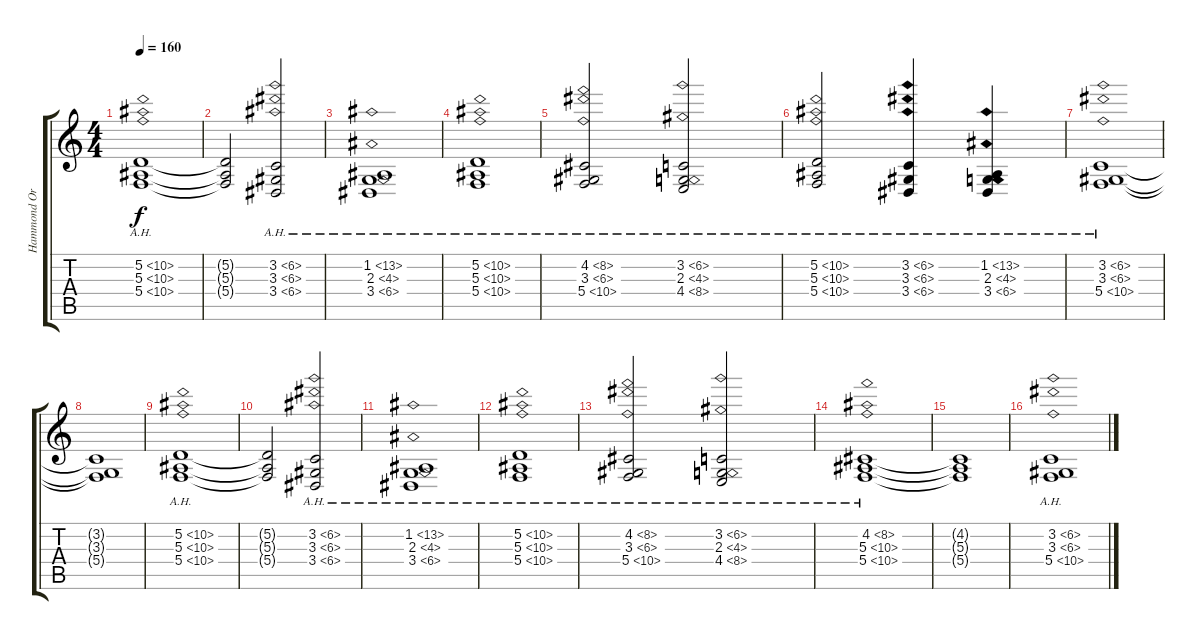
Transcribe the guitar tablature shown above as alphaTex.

\track ("Hammond Organ" "Hammond Or") {instrument drawbarorgan}
\staff {score tabs}
\tuning (D4 A3 F3 C3 G2 D2) {hide}
\ts (4 4)
\tempo 160
\clef g2
\ks c
(5.2{ah 5} 5.3{ah 5} 5.4{ah 5}).1{dy f} |
(5.2{t} 5.3{t} 5.4{t}).2 (3.2{ah 3} 3.3{ah 3} 3.4{ah 3}).2 |
(1.2{ah 12} 2.3{ah 2} 3.4{ah 3}).1 |
(5.2{ah 5} 5.3{ah 5} 5.4{ah 5}).1 |
(4.2{ah 4} 3.3{ah 3} 5.4{ah 5}).2 (3.2{ah 3} 2.3{ah 2} 4.4{ah 4}).2 |
(5.2{ah 5} 5.3{ah 5} 5.4{ah 5}).2 (3.2{ah 3} 3.3{ah 3} 3.4{ah 3}).4 (1.2{ah 12} 2.3{ah 2} 3.4{ah 3}).4 |
(3.2{ah 3} 3.3{ah 3} 5.4{ah 5}).1 |
(3.2{t} 3.3{t} 5.4{t}).1 |
(5.2{ah 5} 5.3{ah 5} 5.4{ah 5}).1 |
(5.2{t} 5.3{t} 5.4{t}).2 (3.2{ah 3} 3.3{ah 3} 3.4{ah 3}).2 |
(1.2{ah 12} 2.3{ah 2} 3.4{ah 3}).1 |
(5.2{ah 5} 5.3{ah 5} 5.4{ah 5}).1 |
(4.2{ah 4} 3.3{ah 3} 5.4{ah 5}).2 (3.2{ah 3} 2.3{ah 2} 4.4{ah 4}).2 |
(4.2{ah 4} 5.3{ah 5} 5.4{ah 5}).1 |
(4.2{t} 5.3{t} 5.4{t}).1 |
(3.2{ah 3} 3.3{ah 3} 5.4{ah 5}).1
